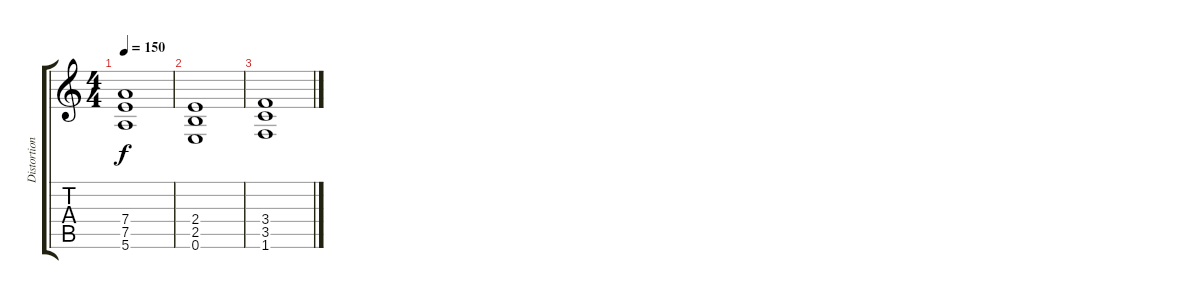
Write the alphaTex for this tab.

\track ("Distortion Guitar 1" "Distortion") {instrument distortionguitar}
\staff {score tabs}
\tuning (E4 B3 G3 D3 A2 E2) {hide}
\ts (4 4)
\tempo 150
\clef g2
\ks c
(7.4 7.5 5.6).1{dy f} |
(2.4 2.5 0.6).1 |
(3.4 3.5 1.6).1
